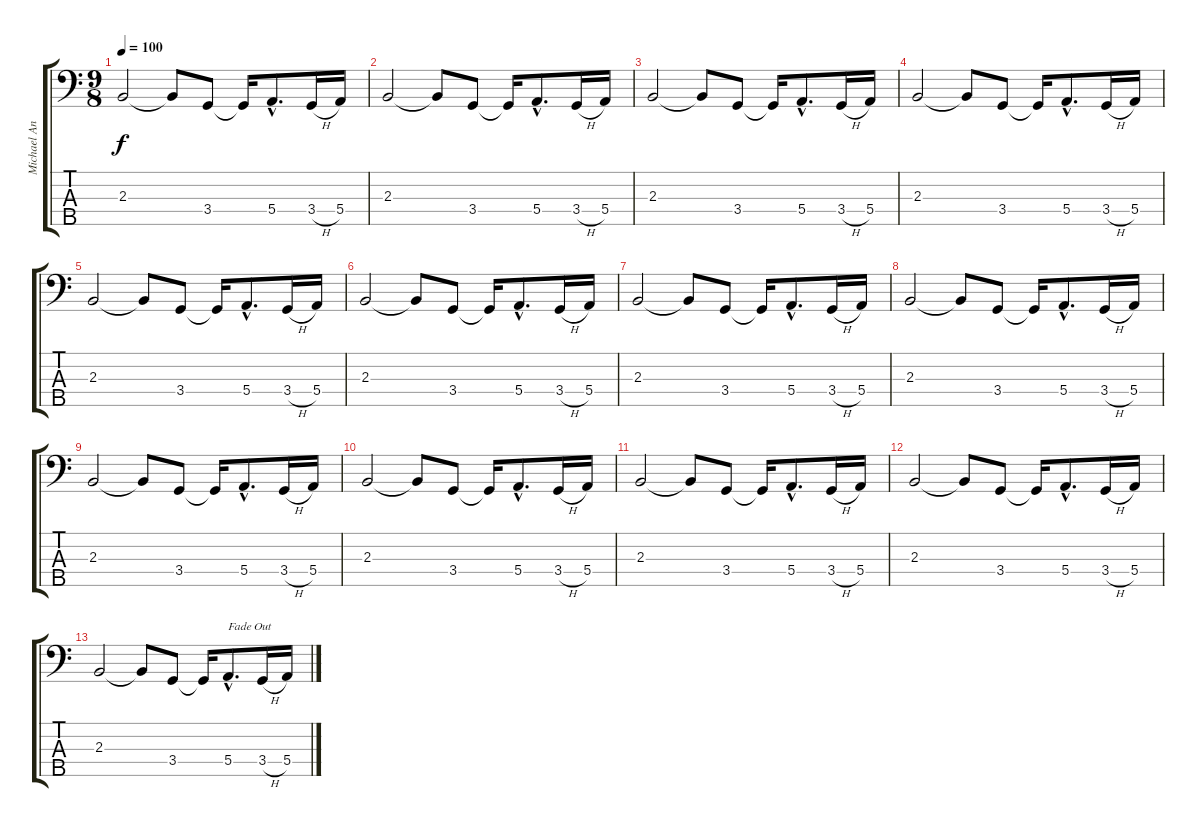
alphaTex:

\track ("Michael Anthony" "Michael An") {instrument electricbassfinger}
\staff {score tabs}
\tuning (G2 D2 A1 E1 B0) {hide}
\ts (9 8)
\tempo 100
\clef f4
\ks c
2.3.2{dy f} 2.3{t}.8 3.4.8 3.4{t}.16 5.4{hac}.8{d} 3.4{h}.16 5.4.16 |
2.3.2 2.3{t}.8 3.4.8 3.4{t}.16 5.4{hac}.8{d} 3.4{h}.16 5.4.16 |
2.3.2 2.3{t}.8 3.4.8 3.4{t}.16 5.4{hac}.8{d} 3.4{h}.16 5.4.16 |
2.3.2 2.3{t}.8 3.4.8 3.4{t}.16 5.4{hac}.8{d} 3.4{h}.16 5.4.16 |
2.3.2 2.3{t}.8 3.4.8 3.4{t}.16 5.4{hac}.8{d} 3.4{h}.16 5.4.16 |
2.3.2 2.3{t}.8 3.4.8 3.4{t}.16 5.4{hac}.8{d} 3.4{h}.16 5.4.16 |
2.3.2 2.3{t}.8 3.4.8 3.4{t}.16 5.4{hac}.8{d} 3.4{h}.16 5.4.16 |
2.3.2 2.3{t}.8 3.4.8 3.4{t}.16 5.4{hac}.8{d} 3.4{h}.16 5.4.16 |
2.3.2 2.3{t}.8 3.4.8 3.4{t}.16 5.4{hac}.8{d} 3.4{h}.16 5.4.16 |
2.3.2 2.3{t}.8 3.4.8 3.4{t}.16 5.4{hac}.8{d} 3.4{h}.16 5.4.16 |
2.3.2 2.3{t}.8 3.4.8 3.4{t}.16 5.4{hac}.8{d} 3.4{h}.16 5.4.16 |
2.3.2 2.3{t}.8 3.4.8 3.4{t}.16 5.4{hac}.8{d} 3.4{h}.16 5.4.16 |
2.3.2 2.3{t}.8 3.4.8 3.4{t}.16 5.4{hac}.8{d txt "Fade Out"} 3.4{h}.16 5.4.16
